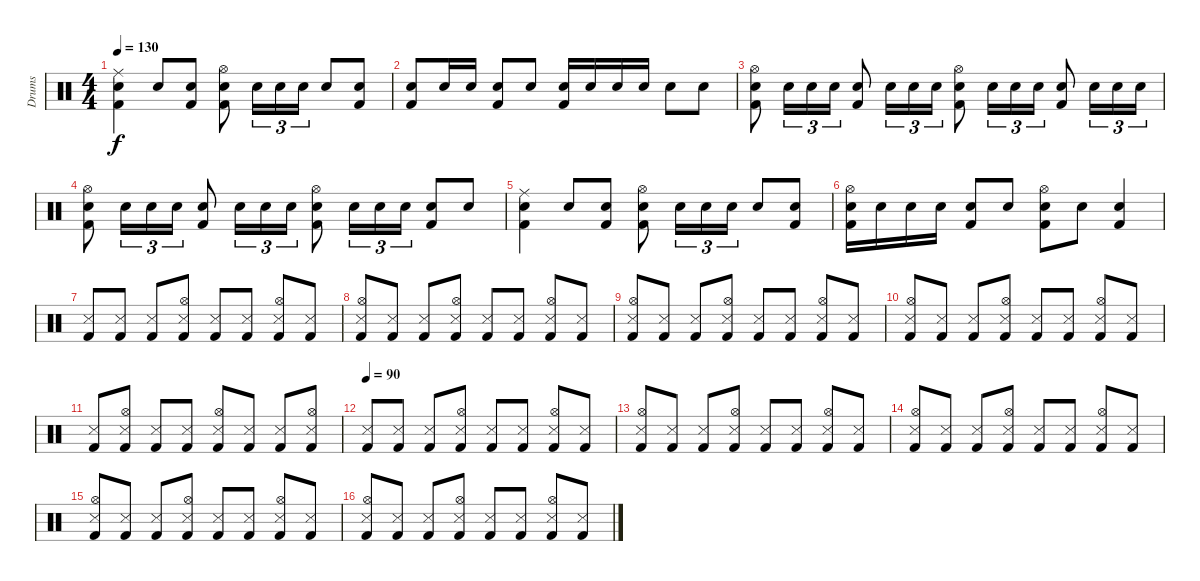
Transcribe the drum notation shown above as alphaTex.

\track ("Drums" "Drums") {instrument percussion}
\staff {score}
\articulation defaults
\ts (4 4)
\tempo 130
\clef neutral
\ks c
("Ride (middle)" "Snare (hit) 2" "Kick (hit) 2").4{dy f} "Snare (hit) 2".8 ("Snare (hit) 2" "Kick (hit) 2").8 ("Hi-Hat (open)" "Snare (hit) 2" "Kick (hit) 2").8 "Snare (hit) 2".16{tu (3 2)} "Snare (hit) 2".16{tu (3 2)} "Snare (hit) 2".16{tu (3 2)} "Snare (hit) 2".8 ("Snare (hit) 2" "Kick (hit) 2").8 |
("Snare (hit) 2" "Kick (hit) 2").8 "Snare (hit) 2".16 "Snare (hit) 2".16 ("Snare (hit) 2" "Kick (hit) 2").8 "Snare (hit) 2".8 ("Snare (hit) 2" "Kick (hit) 2").16 "Snare (hit) 2".16 "Snare (hit) 2".16 "Snare (hit) 2".16 "Snare (hit) 2".8 "Snare (hit) 2".8 |
("Hi-Hat (open)" "Snare (hit) 2" "Kick (hit) 2").8 "Snare (hit) 2".16{tu (3 2)} "Snare (hit) 2".16{tu (3 2)} "Snare (hit) 2".16{tu (3 2)} ("Snare (hit) 2" "Kick (hit) 2").8 "Snare (hit) 2".16{tu (3 2)} "Snare (hit) 2".16{tu (3 2)} "Snare (hit) 2".16{tu (3 2)} ("Hi-Hat (open)" "Snare (hit) 2" "Kick (hit) 2").8 "Snare (hit) 2".16{tu (3 2)} "Snare (hit) 2".16{tu (3 2)} "Snare (hit) 2".16{tu (3 2)} ("Snare (hit) 2" "Kick (hit) 2").8 "Snare (hit) 2".16{tu (3 2)} "Snare (hit) 2".16{tu (3 2)} "Snare (hit) 2".16{tu (3 2)} |
("Hi-Hat (open)" "Snare (hit) 2" "Kick (hit) 2").8 "Snare (hit) 2".16{tu (3 2)} "Snare (hit) 2".16{tu (3 2)} "Snare (hit) 2".16{tu (3 2)} ("Snare (hit) 2" "Kick (hit) 2").8 "Snare (hit) 2".16{tu (3 2)} "Snare (hit) 2".16{tu (3 2)} "Snare (hit) 2".16{tu (3 2)} ("Hi-Hat (open)" "Snare (hit) 2" "Kick (hit) 2").8 "Snare (hit) 2".16{tu (3 2)} "Snare (hit) 2".16{tu (3 2)} "Snare (hit) 2".16{tu (3 2)} ("Snare (hit) 2" "Kick (hit) 2").8 "Snare (hit) 2".8 |
("Ride (middle)" "Snare (hit) 2" "Kick (hit) 2").4 "Snare (hit) 2".8 ("Snare (hit) 2" "Kick (hit) 2").8 ("Hi-Hat (open)" "Snare (hit) 2" "Kick (hit) 2").8 "Snare (hit) 2".16{tu (3 2)} "Snare (hit) 2".16{tu (3 2)} "Snare (hit) 2".16{tu (3 2)} "Snare (hit) 2".8 ("Snare (hit) 2" "Kick (hit) 2").8 |
("Hi-Hat (open)" "Snare (hit) 2" "Kick (hit) 2").16 "Snare (hit) 2".16 "Snare (hit) 2".16 "Snare (hit) 2".16 ("Snare (hit) 2" "Kick (hit) 2").8 "Snare (hit) 2".8 ("Hi-Hat (open)" "Snare (hit) 2" "Kick (hit) 2").8 "Snare (hit) 2".8 ("Snare (hit) 2" "Kick (hit) 2").4 |
("Snare (side stick) 3" "Kick (hit) 2").8 ("Snare (side stick) 3" "Kick (hit) 2").8 ("Snare (side stick) 3" "Kick (hit) 2").8 ("Hi-Hat (open)" "Snare (side stick) 3" "Kick (hit) 2").8 ("Snare (side stick) 3" "Kick (hit) 2").8 ("Snare (side stick) 3" "Kick (hit) 2").8 ("Hi-Hat (open)" "Snare (side stick) 3" "Kick (hit) 2").8 ("Snare (side stick) 3" "Kick (hit) 2").8 |
("Hi-Hat (open)" "Snare (side stick) 3" "Kick (hit) 2").8 ("Snare (side stick) 3" "Kick (hit) 2").8 ("Snare (side stick) 3" "Kick (hit) 2").8 ("Hi-Hat (open)" "Snare (side stick) 3" "Kick (hit) 2").8 ("Snare (side stick) 3" "Kick (hit) 2").8 ("Snare (side stick) 3" "Kick (hit) 2").8 ("Hi-Hat (open)" "Snare (side stick) 3" "Kick (hit) 2").8 ("Snare (side stick) 3" "Kick (hit) 2").8 |
("Hi-Hat (open)" "Snare (side stick) 3" "Kick (hit) 2").8 ("Snare (side stick) 3" "Kick (hit) 2").8 ("Snare (side stick) 3" "Kick (hit) 2").8 ("Hi-Hat (open)" "Snare (side stick) 3" "Kick (hit) 2").8 ("Snare (side stick) 3" "Kick (hit) 2").8 ("Snare (side stick) 3" "Kick (hit) 2").8 ("Hi-Hat (open)" "Snare (side stick) 3" "Kick (hit) 2").8 ("Snare (side stick) 3" "Kick (hit) 2").8 |
("Hi-Hat (open)" "Snare (side stick) 3" "Kick (hit) 2").8 ("Snare (side stick) 3" "Kick (hit) 2").8 ("Snare (side stick) 3" "Kick (hit) 2").8 ("Hi-Hat (open)" "Snare (side stick) 3" "Kick (hit) 2").8 ("Snare (side stick) 3" "Kick (hit) 2").8 ("Snare (side stick) 3" "Kick (hit) 2").8 ("Hi-Hat (open)" "Snare (side stick) 3" "Kick (hit) 2").8 ("Snare (side stick) 3" "Kick (hit) 2").8 |
("Snare (side stick) 3" "Kick (hit) 2").8 ("Hi-Hat (open)" "Snare (side stick) 3" "Kick (hit) 2").8 ("Snare (side stick) 3" "Kick (hit) 2").8 ("Snare (side stick) 3" "Kick (hit) 2").8 ("Hi-Hat (open)" "Snare (side stick) 3" "Kick (hit) 2").8 ("Snare (side stick) 3" "Kick (hit) 2").8 ("Snare (side stick) 3" "Kick (hit) 2").8 ("Hi-Hat (open)" "Snare (side stick) 3" "Kick (hit) 2").8 |
\tempo 90
("Snare (side stick) 3" "Kick (hit) 2").8 ("Snare (side stick) 3" "Kick (hit) 2").8 ("Snare (side stick) 3" "Kick (hit) 2").8 ("Hi-Hat (open)" "Snare (side stick) 3" "Kick (hit) 2").8 ("Snare (side stick) 3" "Kick (hit) 2").8 ("Snare (side stick) 3" "Kick (hit) 2").8 ("Hi-Hat (open)" "Snare (side stick) 3" "Kick (hit) 2").8 ("Snare (side stick) 3" "Kick (hit) 2").8 |
("Hi-Hat (open)" "Snare (side stick) 3" "Kick (hit) 2").8 ("Snare (side stick) 3" "Kick (hit) 2").8 ("Snare (side stick) 3" "Kick (hit) 2").8 ("Hi-Hat (open)" "Snare (side stick) 3" "Kick (hit) 2").8 ("Snare (side stick) 3" "Kick (hit) 2").8 ("Snare (side stick) 3" "Kick (hit) 2").8 ("Hi-Hat (open)" "Snare (side stick) 3" "Kick (hit) 2").8 ("Snare (side stick) 3" "Kick (hit) 2").8 |
("Hi-Hat (open)" "Snare (side stick) 3" "Kick (hit) 2").8 ("Snare (side stick) 3" "Kick (hit) 2").8 ("Snare (side stick) 3" "Kick (hit) 2").8 ("Hi-Hat (open)" "Snare (side stick) 3" "Kick (hit) 2").8 ("Snare (side stick) 3" "Kick (hit) 2").8 ("Snare (side stick) 3" "Kick (hit) 2").8 ("Hi-Hat (open)" "Snare (side stick) 3" "Kick (hit) 2").8 ("Snare (side stick) 3" "Kick (hit) 2").8 |
("Hi-Hat (open)" "Snare (side stick) 3" "Kick (hit) 2").8 ("Snare (side stick) 3" "Kick (hit) 2").8 ("Snare (side stick) 3" "Kick (hit) 2").8 ("Hi-Hat (open)" "Snare (side stick) 3" "Kick (hit) 2").8 ("Snare (side stick) 3" "Kick (hit) 2").8 ("Snare (side stick) 3" "Kick (hit) 2").8 ("Hi-Hat (open)" "Snare (side stick) 3" "Kick (hit) 2").8 ("Snare (side stick) 3" "Kick (hit) 2").8 |
("Hi-Hat (open)" "Snare (side stick) 3" "Kick (hit) 2").8 ("Snare (side stick) 3" "Kick (hit) 2").8 ("Snare (side stick) 3" "Kick (hit) 2").8 ("Hi-Hat (open)" "Snare (side stick) 3" "Kick (hit) 2").8 ("Snare (side stick) 3" "Kick (hit) 2").8 ("Snare (side stick) 3" "Kick (hit) 2").8 ("Hi-Hat (open)" "Snare (side stick) 3" "Kick (hit) 2").8 ("Snare (side stick) 3" "Kick (hit) 2").8
